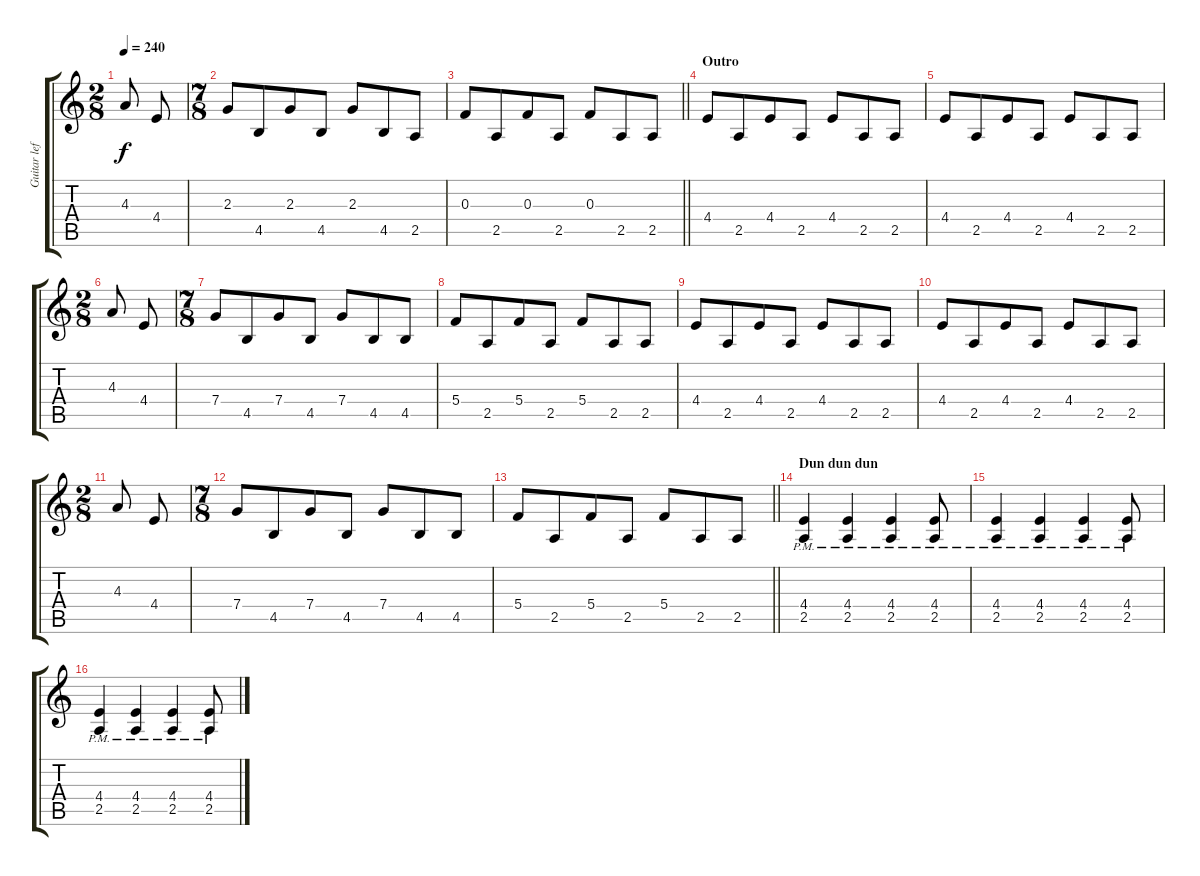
\track ("Guitar left" "Guitar lef") {instrument distortionguitar}
\staff {score tabs}
\tuning (D4 A3 F3 C3 G2 D2) {hide}
\ts (2 8)
\tempo 240
\clef g2
\ks c
4.3.8{dy f} 4.4.8 |
\ts (7 8)
2.3.8 4.5.8 2.3.8 4.5.8 2.3.8 4.5.8 2.5.8 |
\barLineRight lightlight
0.3.8 2.5.8 0.3.8 2.5.8 0.3.8 2.5.8 2.5.8 |
\section ("" "Outro")
4.4.8 2.5.8 4.4.8 2.5.8 4.4.8 2.5.8 2.5.8 |
4.4.8 2.5.8 4.4.8 2.5.8 4.4.8 2.5.8 2.5.8 |
\ts (2 8)
4.3.8 4.4.8 |
\ts (7 8)
7.4.8 4.5.8 7.4.8 4.5.8 7.4.8 4.5.8 4.5.8 |
5.4.8 2.5.8 5.4.8 2.5.8 5.4.8 2.5.8 2.5.8 |
4.4.8 2.5.8 4.4.8 2.5.8 4.4.8 2.5.8 2.5.8 |
4.4.8 2.5.8 4.4.8 2.5.8 4.4.8 2.5.8 2.5.8 |
\ts (2 8)
4.3.8 4.4.8 |
\ts (7 8)
7.4.8 4.5.8 7.4.8 4.5.8 7.4.8 4.5.8 4.5.8 |
\barLineRight lightlight
5.4.8 2.5.8 5.4.8 2.5.8 5.4.8 2.5.8 2.5.8 |
\section ("" "Dun dun dun")
(4.4{pm} 2.5{pm}).4 (4.4{pm} 2.5{pm}).4 (4.4{pm} 2.5{pm}).4 (4.4{pm} 2.5{pm}).8 |
(4.4{pm} 2.5{pm}).4 (4.4{pm} 2.5{pm}).4 (4.4{pm} 2.5{pm}).4 (4.4{pm} 2.5{pm}).8 |
(4.4{pm} 2.5{pm}).4 (4.4{pm} 2.5{pm}).4 (4.4{pm} 2.5{pm}).4 (4.4{pm} 2.5{pm}).8
